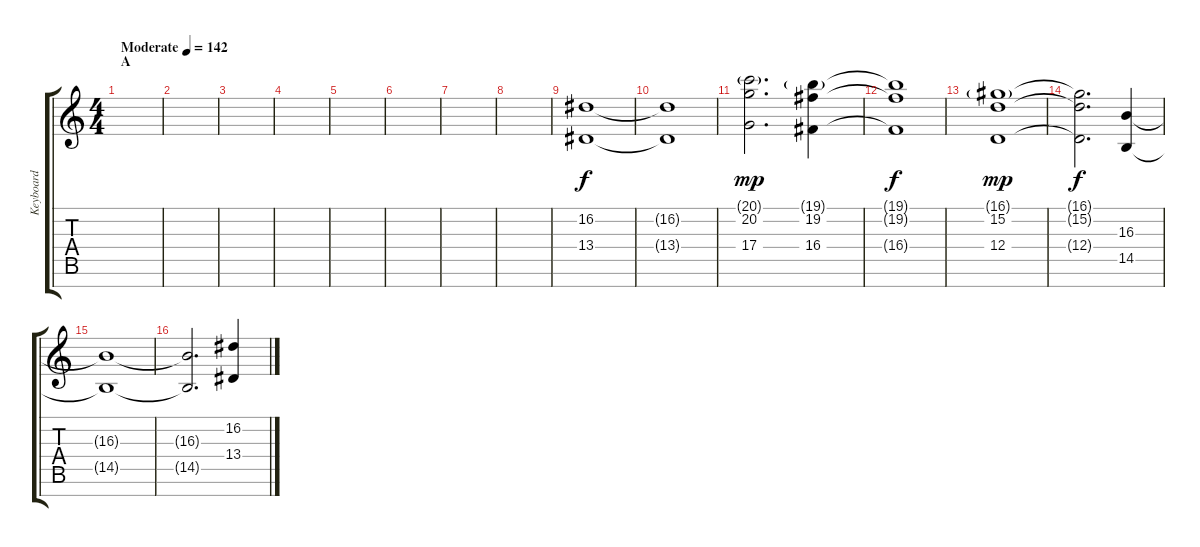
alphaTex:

\track ("Keyboard" "Keyboard") {instrument stringensemble1}
\staff {score tabs}
\tuning (E4 B3 G3 D3 A2 E2 B1) {hide}
\ts (4 4)
\section ("" "A")
\tempo (142 "Moderate")
\clef g2
\ks c
|
|
|
|
|
|
|
|
(16.2 13.4).1 |
(16.2{t} 13.4{t}).1 |
(20.1{g} 20.2 17.4).2{d dy mp} (19.1{g} 19.2 16.4).4 |
(19.1{t} 19.2{t} 16.4{t}).1{dy f} |
(16.1{g} 15.2 12.4).1{dy mp} |
(16.1{t} 15.2{t} 12.4{t}).2{d dy f} (16.3 14.5).4 |
(16.3{t} 14.5{t}).1 |
(16.3{t} 14.5{t}).2{d} (16.2 13.4).4
